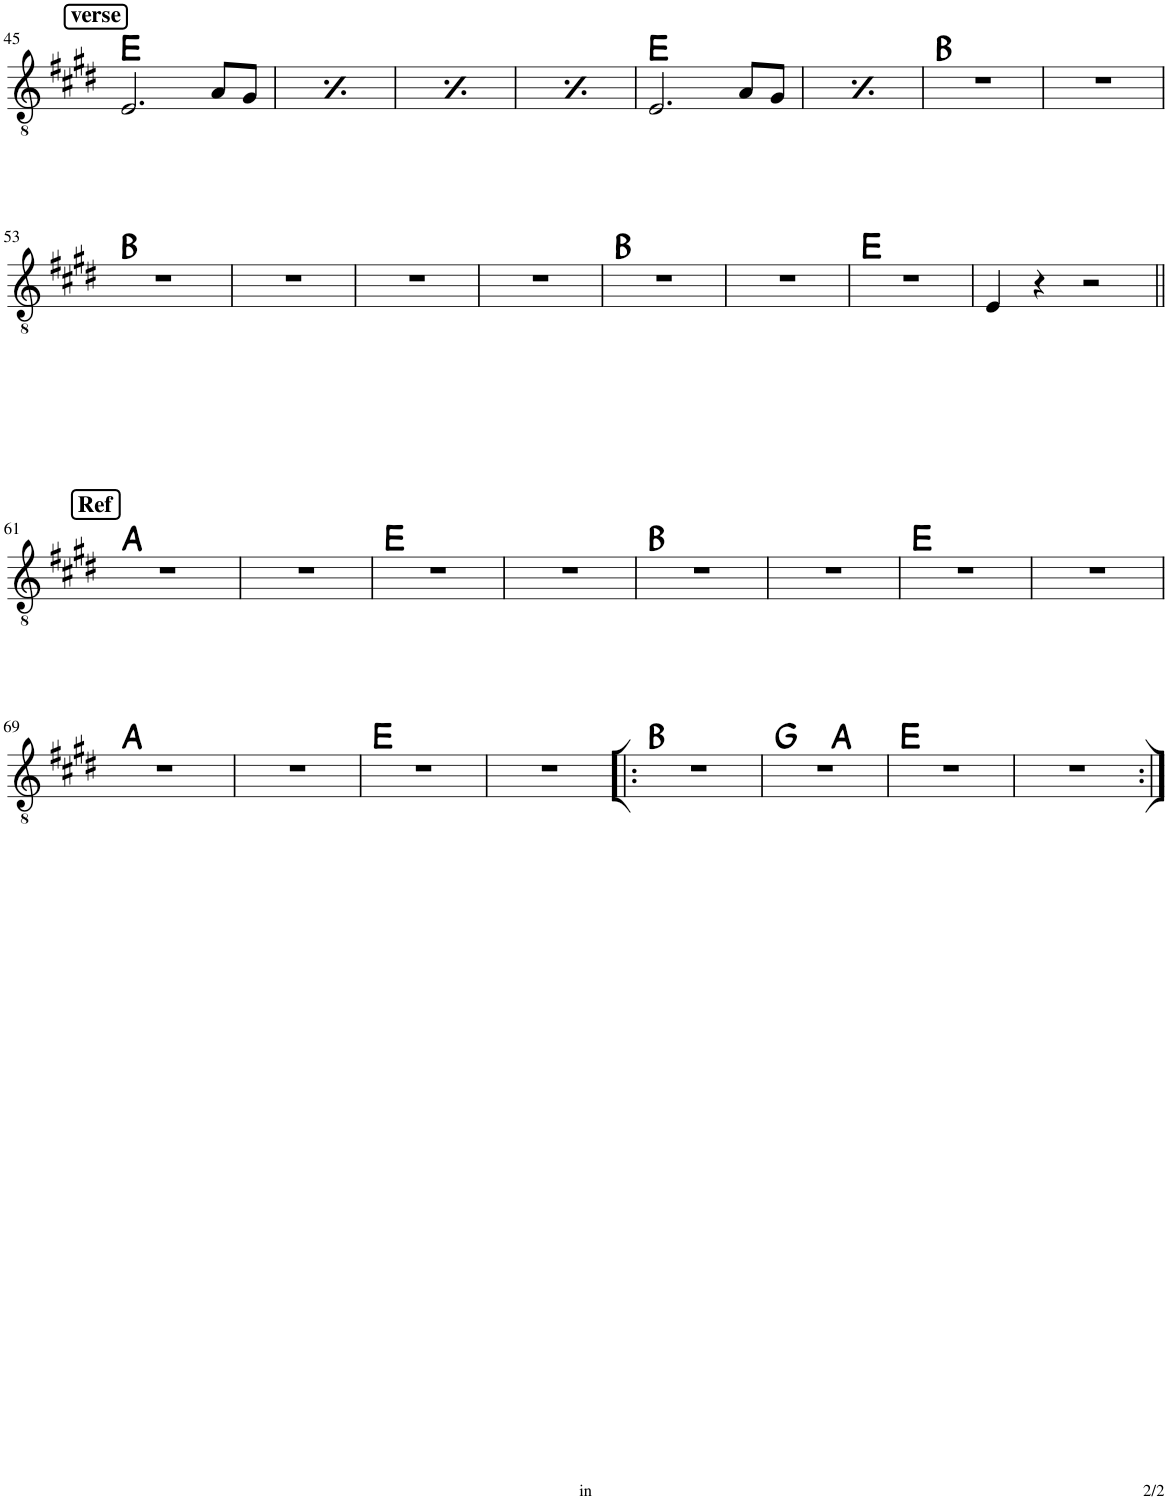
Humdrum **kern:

**kern	**harte
*part1	*part1
*staff1	*
*I"Classical Guitar	*
*I'Guit.	*
!!LO:PB:g=z
*clefGv2	*
*k[f#c#g#d#]	*
*M4/4	*
!!LO:REH:place=s1:a:B:rj:fs=11:t=verse
=45	=45
2.E/	E:maj
8A/L	.
8G#/J	.
!!LO:REH:place=s1:a:B:rj:fs=11:t=verse
=46	=46
2.E/	E:maj
8A/L	.
8G#/J	.
!!LO:REH:place=s1:a:B:rj:fs=11:t=verse
=47	=47
2.E/	E:maj
8A/L	.
8G#/J	.
!!LO:REH:place=s1:a:B:rj:fs=11:t=verse
=48	=48
2.E/	E:maj
8A/L	.
8G#/J	.
=49	=49
2.E/	E:maj
8A/L	.
8G#/J	.
=50	=50
2.E/	E:maj
8A/L	.
8G#/J	.
=51	=51
1r	B:maj
=52	=52
1r	.
!!LO:LB:g=z
=53	=53
1r	B:maj
=54	=54
1r	.
=55	=55
1r	.
=56	=56
1r	.
=57	=57
1r	B:maj
=58	=58
1r	.
=59	=59
1r	E:maj
=60	=60
4E/	.
4r	.
2r	.
!!LO:LB:g=z
!!LO:REH:place=s1:a:B:rj:fs=11:t=Ref
=61||	=61||
1r	A:maj
=62	=62
1r	.
=63	=63
1r	E:maj
=64	=64
1r	.
=65	=65
1r	B:maj
=66	=66
1r	.
=67	=67
1r	E:maj
=68	=68
1r	.
!!LO:LB:g=z
=69	=69
1r	A:maj
=70	=70
1r	.
=71	=71
1r	E:maj
=72	=72
1r	.
=73!|:	=73!|:
1r	B:maj
=74	=74
*^	*
1r	2ryy	G:maj
.	2ryy	A:maj
*v	*v	*
=75	=75
1r	E:maj
=76	=76
1r	.
=:|!	=:|!
*-	*-
